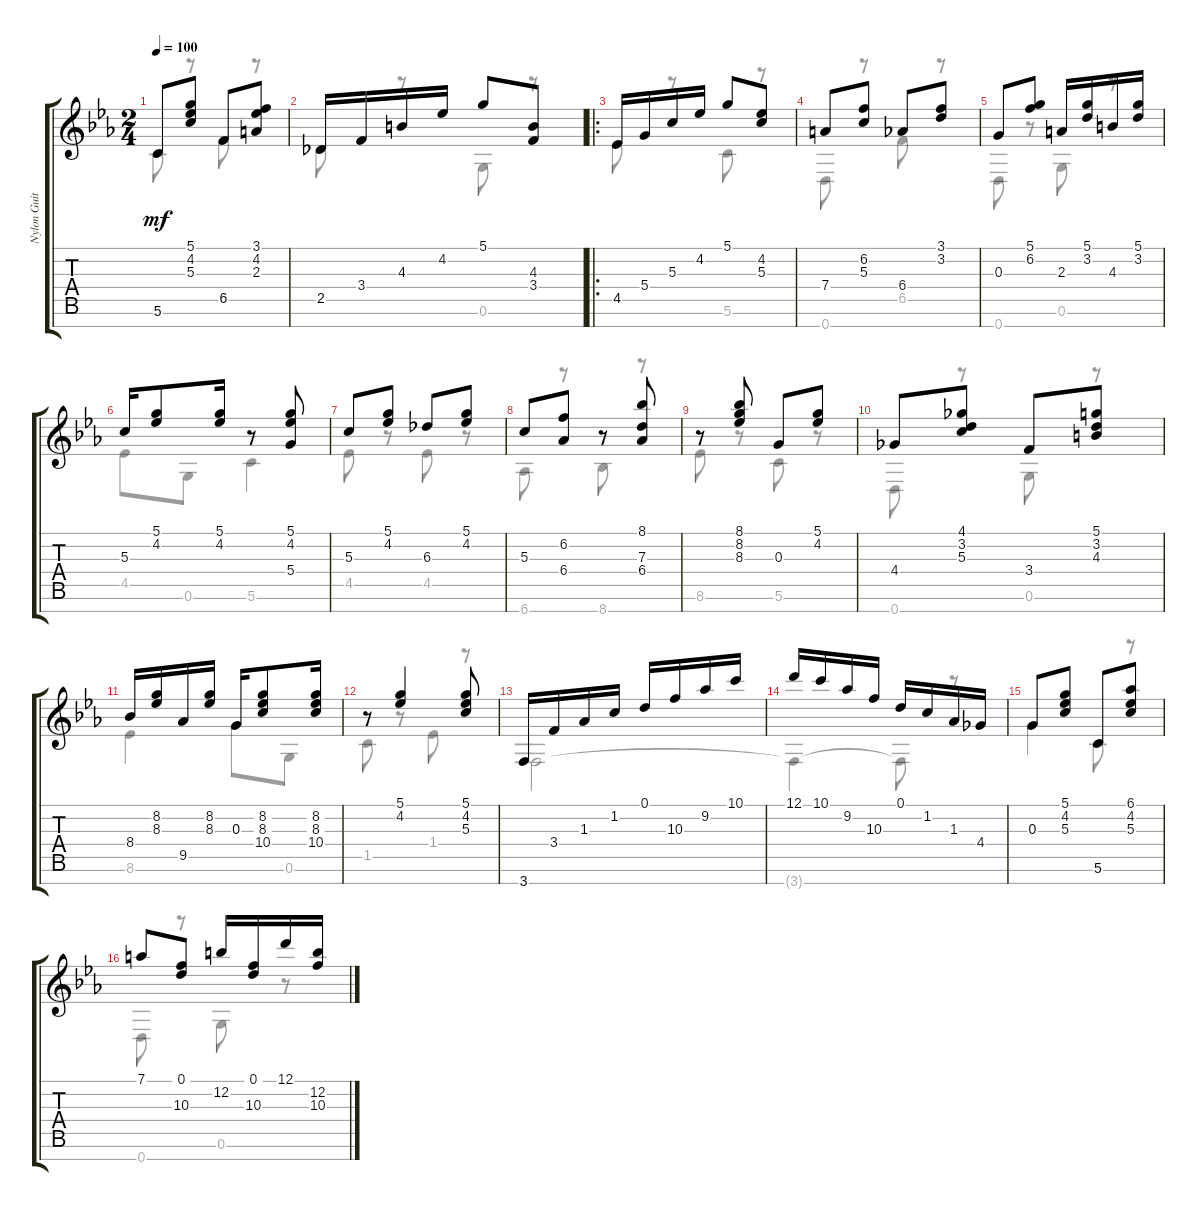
\track ("Nylon Guitar" "Nylon Guit") {instrument acousticguitarnylon}
\staff {score tabs}
\tuning (D4 B3 G3 D3 B2 G2 D2) {hide}
\voice
\ts (2 4)
\tempo 100
\clef g2
\ks cminor
5.6.8{dy mf instrument acousticguitarnylon} (5.1 4.2 5.3).8 6.5.8 (3.1 4.2 2.3).8 |
2.5.16 3.4.16 4.3.16 4.2.16 5.1.8 (4.3 3.4).8 |
\ro
4.5.16 5.4.16 5.3.16 4.2.16 5.1.8 (4.2 5.3).8 |
7.4.8 (6.2 5.3).8 6.4.8 (3.1 3.2).8 |
0.3.8 (5.1 6.2).8 2.3.16 (5.1 3.2).16 4.3.16 (5.1 3.2).16 |
5.3.16 (5.1 4.2).8 (5.1 4.2).16 r.8 (5.1 4.2 5.4).8 |
5.3.8 (5.1 4.2).8 6.3.8 (5.1 4.2).8 |
5.3.8 (6.2 6.4).8 r.8 (8.1 7.3 6.4).8 |
r.8 (8.1 8.2 8.3).8 0.3.8 (5.1 4.2).8 |
4.4.8 (4.1 3.2 5.3).8 3.4.8 (5.1 3.2 4.3).8 |
8.4.16 (8.2 8.3).16 9.5.16 (8.2 8.3).16 0.3.16 (8.2 8.3 10.4).8 (8.2 8.3 10.4).16 |
r.8 (5.1 4.2).4 (5.1 4.2 5.3).8 |
3.7.16 3.4.16 1.3.16 1.2.16 0.1.16 10.3.16 9.2.16 10.1.16 |
12.1.16 10.1.16 9.2.16 10.3.16 0.1.16 1.2.16 1.3.16 4.4.16 |
0.3.8 (5.1 4.2 5.3).8 5.6.8 (6.1 4.2 5.3).8 |
7.1.8 (0.1 10.3).8 12.2.16 (0.1 10.3).16 12.1.16 (12.2 10.3).16
\voice
\clef g2
\ottava regular
\simile none
\ks cminor
5.6.8{dy mf} r.8 6.5.8 r.8 |
2.5.8 r.8 0.6.8 r.8 |
4.5.8 r.8 5.6.8 r.8 |
0.7.8 r.8 6.5.8 r.8 |
0.7.8 r.8 0.6.8 r.8 |
4.5.8 0.6.8 5.6.4 |
4.5.8 r.8 4.5.8 r.8 |
6.7.8 r.8 8.7.8 r.8 |
8.6.8 r.8 5.6.8 r.8 |
0.7.8 r.8 0.6.8 r.8 |
8.6.4 0.3.8 0.6.8 |
1.5.8 r.8 1.4.8 r.8 |
3.7.2 |
3.7{t}.4 3.7{t}.8 r.8 |
0.3.4 5.6.8 r.8 |
0.7.8 r.8 0.6.8 r.8
